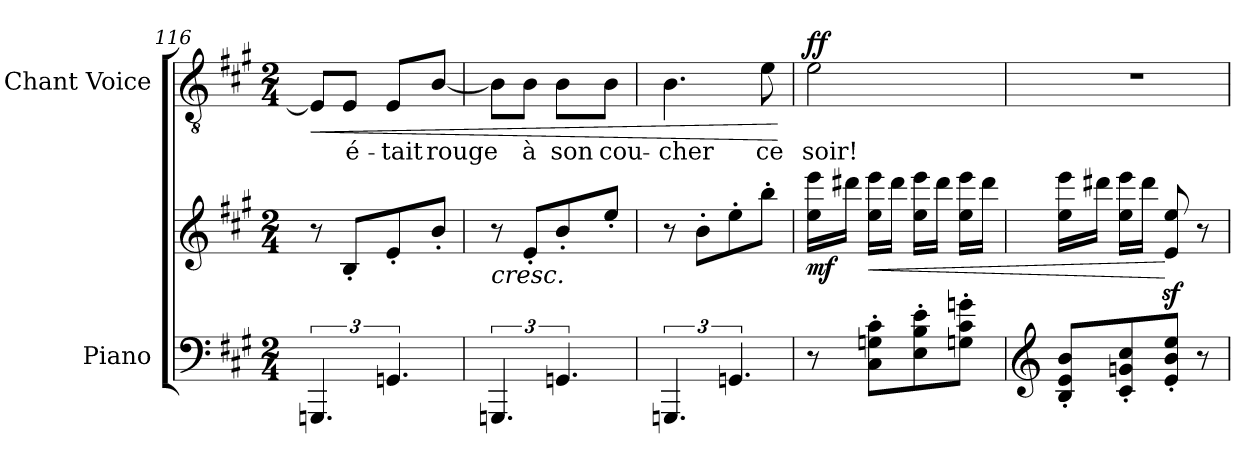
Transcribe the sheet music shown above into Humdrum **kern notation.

**kern	**kern	**dynam	**kern	**text	**dynam
*part2	*part2	*part2	*part1	*part1	*part1
*staff3	*staff2	*staff2/3	*staff1	*staff1	*staff1
*I"Piano	*	*	*I"Chant Voice	*	*
*I'Pno	*	*	*	*	*
!!LO:LB:g=z
*clefF4	*clefG2	*	*clefGv2	*	*
*k[f#c#g#]	*k[f#c#g#]	*	*k[f#c#g#]	*	*
*M2/4	*M2/4	*	*M2/4	*	*
=116	=116	=116	=116	=116	=116
!	!	!	!	!	!LO:HP:b
6.GGGn/	8r	.	8E/L]	.	<
!	!	!	!	!LO:LY:b	!
.	8B'/L	.	8E/J	é-	.
!	!	!	!	!LO:LY:b	!
6.GGn/	8e'/	.	8E/L	-tait	.
!	!	!	!	!LO:LY:b	!
.	8b'/J	.	[8B/J	rouge	.
=117	=117	=117	=117	=117	=117
!	!LO:TX:b:i:t=cresc.	!	!	!	!
6.GGGn/	8r	.	8B\L]	.	.
!	!	!	!	!LO:LY:b	!
.	8e'/L	.	8B\J	à	.
!	!	!	!	!LO:LY:b	!
6.GGn/	8b'/	.	8B\L	son	.
!	!	!	!	!LO:LY:b	!
.	8ee'/J	.	8B\J	cou-	.
=118	=118	=118	=118	=118	=118
!	!	!	!	!LO:LY:b	!
6.GGGn/	8r	.	4.B\	-cher	.
.	8b'\L	.	.	.	.
6.GGn/	8ee'\	.	.	.	.
!	!	!	!	!LO:LY:b	!
.	8bb'\J	.	8e\	ce	.
.	.	.	.	.	[
=119	=119	=119	=119	=119	=119
!	!	!LO:DY:b	!	!LO:LY:b	!LO:DY:a
8r	16ee\ 16eee\LL	mf	2e\	soir!	ff
.	16ddd#X\JJ	.	.	.	.
!	!	!LO:HP:b	!	!	!
8C#\' 8Gn\' 8c#\'L	16ee\ 16eee\LL	<	.	.	.
.	16ddd#\JJ	.	.	.	.
8E\' 8B\' 8e\'	16ee\ 16eee\LL	.	.	.	.
.	16ddd#\JJ	.	.	.	.
8Gn\' 8c#\' 8gn\'J	16ee\ 16eee\LL	.	.	.	.
.	16ddd#\JJ	.	.	.	.
=120	=120	=120	=120	=120	=120
*clefG2	*	*	*	*	*
8B/' 8e/' 8b/'L	16ee\ 16eee\LL	.	2r	.	.
.	16ddd#X\JJ	.	.	.	.
8c#/' 8gn/' 8cc#/'	16ee\ 16eee\LL	.	.	.	.
.	16ddd#\JJ	.	.	.	.
8e/' 8b/' 8ee/'J	8e/z< 8ee/z<	[	.	.	.
8r	8r	.	.	.	.
=	=	=	=	=	=
*-	*-	*-	*-	*-	*-
